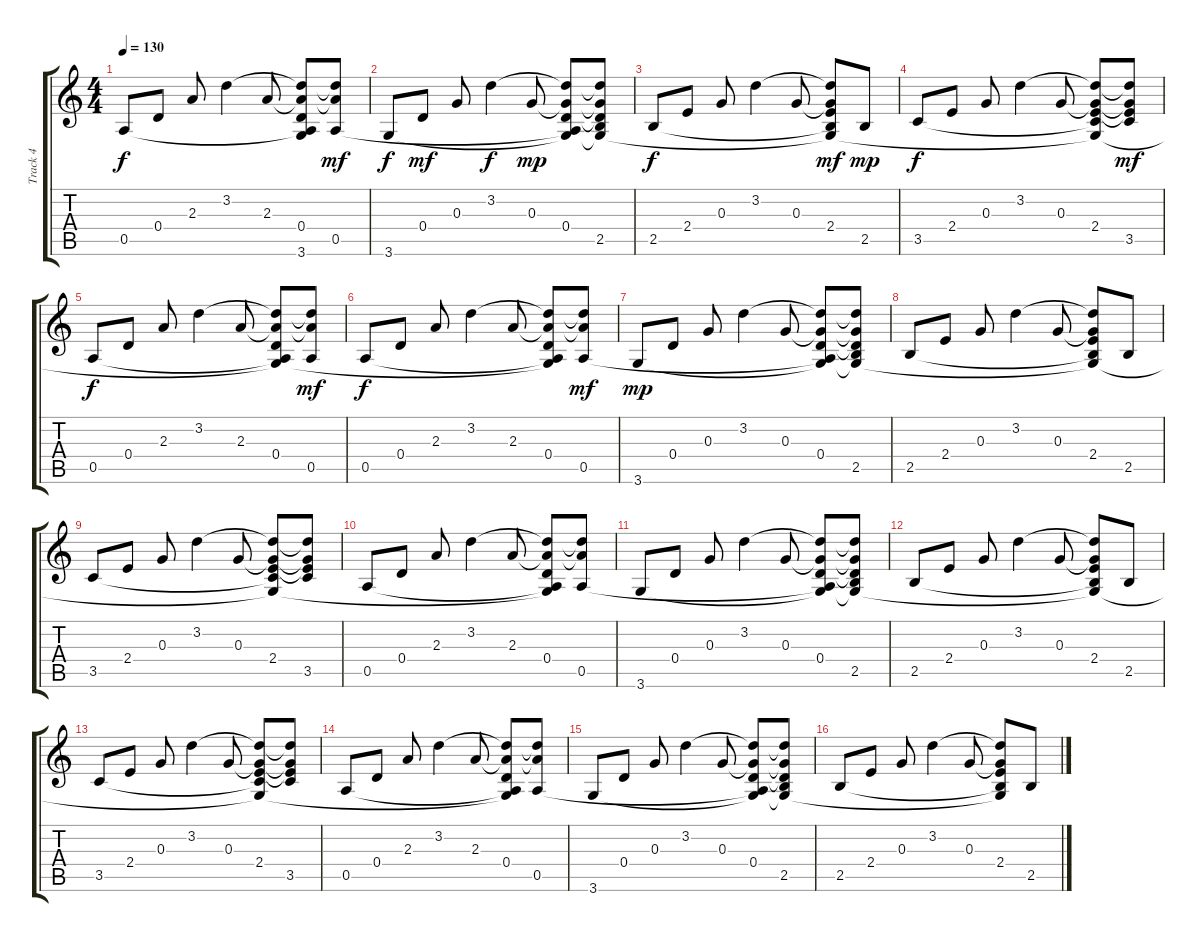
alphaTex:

\track ("Track 4" "Track 4") {instrument electricguitarclean}
\staff {score tabs}
\tuning (E4 B3 G3 D3 A2 E2) {hide}
\ts (4 4)
\tempo 130
\clef g2
\ks c
0.5.8{dy f} 0.4.8 2.3.8 3.2.4 2.3.8 (3.2{t} 2.3{t} 0.4 0.5{t} 3.6{t}).8 (3.2{t} 2.3{t} 0.5).8{dy mf} |
3.6.8{dy f} 0.4.8{dy mf} 0.3.8 3.2.4{dy f} 0.3.8{dy mp} (3.2{t} 0.3{t} 0.4 0.5{t} 3.6{t}).8 (3.2{t} 0.3{t} 0.4{t} 2.5 3.6{t}).8 |
2.5.8{dy f} 2.4.8 0.3.8 3.2.4 0.3.8 (3.2{t} 0.3{t} 2.4 2.5{t} 3.6{t}).8{dy mf} 2.5.8{dy mp} |
3.5.8{dy f} 2.4.8 0.3.8 3.2.4 0.3.8 (3.2{t} 0.3{t} 2.4 3.5{t} 3.6{t}).8 (3.2{t} 0.3{t} 2.4{t} 3.5).8{dy mf} |
0.5.8{dy f} 0.4.8 2.3.8 3.2.4 2.3.8 (3.2{t} 2.3{t} 0.4 0.5{t} 3.6{t}).8 (3.2{t} 2.3{t} 0.5).8{dy mf} |
0.5.8{dy f} 0.4.8 2.3.8 3.2.4 2.3.8 (3.2{t} 2.3{t} 0.4 0.5{t} 3.6{t}).8 (3.2{t} 2.3{t} 0.5).8{dy mf} |
3.6.8{dy mp} 0.4.8 0.3.8 3.2.4 0.3.8 (3.2{t} 0.3{t} 0.4 0.5{t} 3.6{t}).8 (3.2{t} 0.3{t} 0.4{t} 2.5 3.6{t}).8 |
2.5.8 2.4.8 0.3.8 3.2.4 0.3.8 (3.2{t} 0.3{t} 2.4 2.5{t} 3.6{t}).8 2.5.8 |
3.5.8 2.4.8 0.3.8 3.2.4 0.3.8 (3.2{t} 0.3{t} 2.4 3.5{t} 3.6{t}).8 (3.2{t} 0.3{t} 2.4{t} 3.5).8 |
0.5.8 0.4.8 2.3.8 3.2.4 2.3.8 (3.2{t} 2.3{t} 0.4 0.5{t} 3.6{t}).8 (3.2{t} 2.3{t} 0.5).8 |
3.6.8 0.4.8 0.3.8 3.2.4 0.3.8 (3.2{t} 0.3{t} 0.4 0.5{t} 3.6{t}).8 (3.2{t} 0.3{t} 0.4{t} 2.5 3.6{t}).8 |
2.5.8 2.4.8 0.3.8 3.2.4 0.3.8 (3.2{t} 0.3{t} 2.4 2.5{t} 3.6{t}).8 2.5.8 |
3.5.8 2.4.8 0.3.8 3.2.4 0.3.8 (3.2{t} 0.3{t} 2.4 3.5{t} 3.6{t}).8 (3.2{t} 0.3{t} 2.4{t} 3.5).8 |
0.5.8 0.4.8 2.3.8 3.2.4 2.3.8 (3.2{t} 2.3{t} 0.4 0.5{t} 3.6{t}).8 (3.2{t} 2.3{t} 0.5).8 |
3.6.8 0.4.8 0.3.8 3.2.4 0.3.8 (3.2{t} 0.3{t} 0.4 0.5{t} 3.6{t}).8 (3.2{t} 0.3{t} 0.4{t} 2.5 3.6{t}).8 |
2.5.8 2.4.8 0.3.8 3.2.4 0.3.8 (3.2{t} 0.3{t} 2.4 2.5{t} 3.6{t}).8 2.5.8
